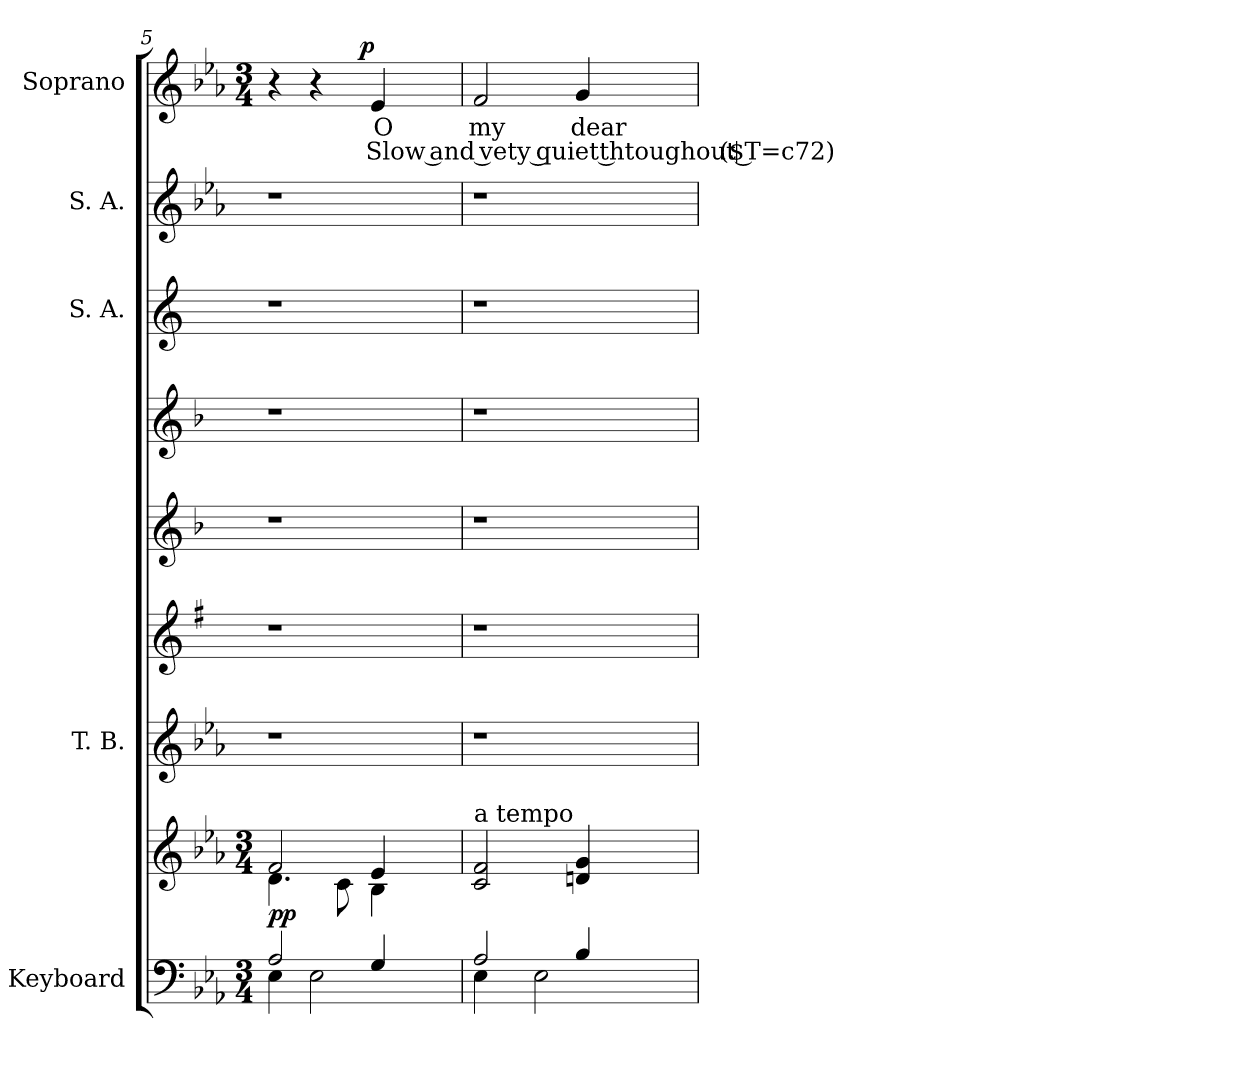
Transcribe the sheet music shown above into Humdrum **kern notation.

**kern	**kern	**dynam	**kern	**kern	**kern	**kern	**kern	**kern	**kern	**text	**text	**dynam
*part8	*part8	*part8	*part7	*part6	*part5	*part4	*part3	*part2	*part1	*part1	*part1	*part1
*staff9	*staff8	*staff8/9	*staff7	*staff6	*staff5	*staff4	*staff3	*staff2	*staff1	*staff1	*staff1	*staff1
*I"Keyboard	*	*	*I"T. B.	*	*	*	*I"S. A.	*I"S. A.	*I"Soprano	*	*	*
*	*	*	*I'T. B.	*	*	*	*	*I'S. A.	*I'S.	*	*	*
*clefF4	*clefG2	*	*clefG2	*clefG2	*clefG2	*clefG2	*clefG2	*clefG2	*clefG2	*	*	*
*	*	*	*	*ITrd2c4	*ITrd1c2	*ITrd1c2	*ITrd-2c-3	*	*	*	*	*
*k[b-e-a-]	*k[b-e-a-]	*	*k[b-e-a-]	*k[b-e-a-]	*k[b-e-a-]	*k[b-e-a-]	*k[b-e-a-]	*k[b-e-a-]	*k[b-e-a-]	*	*	*
*E-:	*E-:	*	*E-:	*E-:	*E-:	*E-:	*E-:	*E-:	*E-:	*	*	*
*M3/4	*M3/4	*	*	*	*	*	*	*	*M3/4	*	*	*
=5	=5	=5	=5	=5	=5	=5	=5	=5	=5	=5	=5	=5
*^	*^	*	*	*	*	*	*	*	*	*	*	*
!	!	!	!	!LO:DY:a=2	!	!	!	!	!	!	!	!	!	!
*	*	*	*	*	*	*	*	*	*	*	*^	*	*	*
2A-/	4E-\	2f/	4.d\	pp	1r	1r	1r	1r	1r	1r	4r	4...ryy	.	.	.
.	2E-\	.	.	.	.	.	.	.	.	.	4r	.	.	.	.
.	.	.	8c\	.	.	.	.	.	.	.	.	.	.	.	.
!	!	!	!	!	!	!	!	!	!	!	!	!	!	!	!LO:DY:a
.	.	.	.	.	.	.	.	.	.	.	.	2ryy	.	.	p
!	!	!	!	!	!	!	!	!	!	!	!	!	!LO:LY:b	!LO:LY:b	!
4G/	.	4e-/	4B-\	.	.	.	.	.	.	.	4e-/	.	O	Slow and vety quiet thtoughout ($T=c72)	.
4ryy	4ryy	4ryy	4ryy	.	.	.	.	.	.	.	4ryy	.	.	.	.
.	.	.	.	.	.	.	.	.	.	.	.	32ryy	.	.	.
=6	=6	=6	=6	=6	=6	=6	=6	=6	=6	=6	=6	=6	=6	=6	=6
!	!	!LO:TX:a:t=a tempo	!	!	!	!	!	!	!	!	!	!	!	!	!
!	!	!	!	!	!	!	!	!	!	!	!	!	!LO:LY:b	!	!
*	*	*	*	*	*	*	*	*	*	*	*v	*v	*	*	*
2A-/	4E-\	32ryy	2c/ 2f/	.	1r	1r	1r	1r	1r	1r	2f/	my	.	.
.	.	16ryy	.	.	.	.	.	.	.	.	.	.	.	.
.	.	2ryy	.	.	.	.	.	.	.	.	.	.	.	.
.	2E-\	.	.	.	.	.	.	.	.	.	.	.	.	.
!	!	!	!	!	!	!	!	!	!	!	!	!LO:LY:b	!	!
4B-/	.	.	4dn/ 4g/	.	.	.	.	.	.	.	4g/	dear	.	.
.	.	4ryy	.	.	.	.	.	.	.	.	.	.	.	.
4ryy	4ryy	.	8.ryy	.	.	.	.	.	.	.	4ryy	.	.	.
.	.	8ryy	.	.	.	.	.	.	.	.	.	.	.	.
.	.	.	16ryy	.	.	.	.	.	.	.	.	.	.	.
.	.	32ryy	.	.	.	.	.	.	.	.	.	.	.	.
*v	*v	*	*	*	*	*	*	*	*	*	*	*	*	*
*	*v	*v	*	*	*	*	*	*	*	*	*	*	*
=	=	=	=	=	=	=	=	=	=	=	=	=
*-	*-	*-	*-	*-	*-	*-	*-	*-	*-	*-	*-	*-
